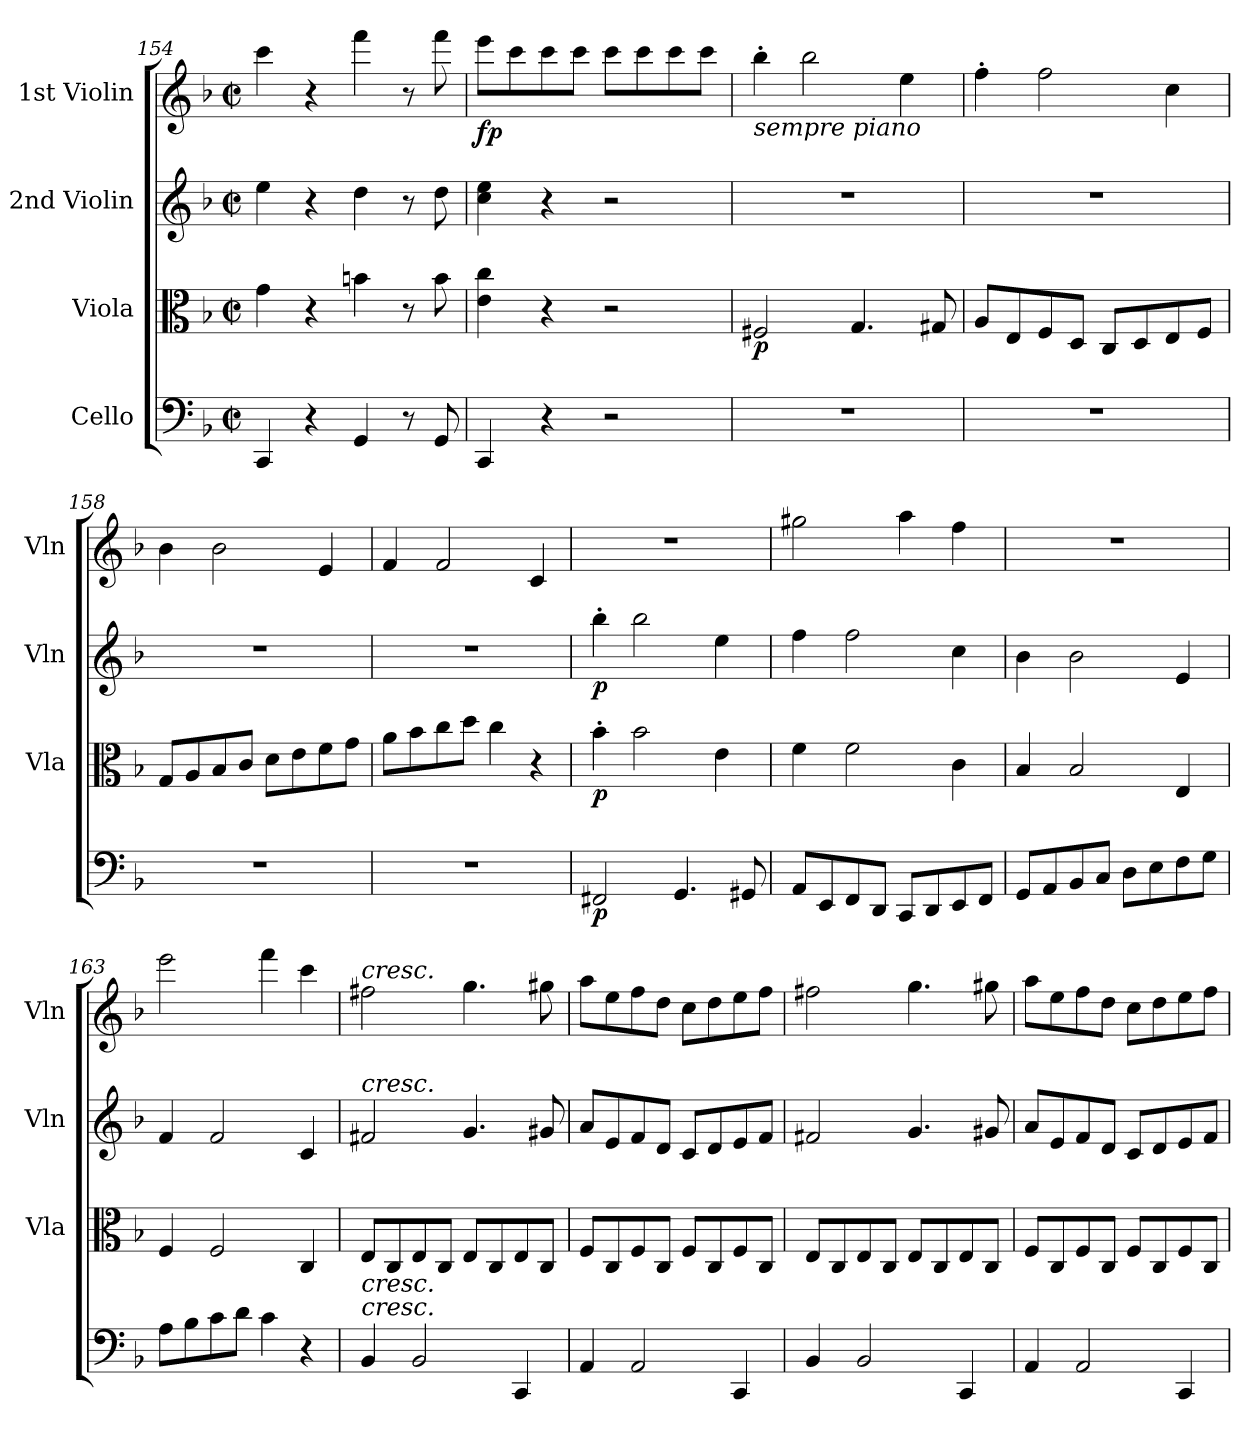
**kern	**dynam	**kern	**dynam	**kern	**dynam	**kern	**dynam
*part4	*part4	*part3	*part3	*part2	*part2	*part1	*part1
*staff4	*staff4	*staff3	*staff3	*staff2	*staff2	*staff1	*staff1
*I"Cello	*	*I"Viola	*	*I"2nd Violin	*	*I"1st Violin	*
*	*	*I'Vla	*	*I'Vln	*	*I'Vln	*
*clefF4	*	*clefC3	*	*clefG2	*	*clefG2	*
*k[b-]	*	*k[b-]	*	*k[b-]	*	*k[b-]	*
*M2/2	*	*M2/2	*	*M2/2	*	*M2/2	*
*met(c|)	*	*met(c|)	*	*met(c|)	*	*met(c|)	*
=154	=154	=154	=154	=154	=154	=154	=154
4CC/	.	4g\	.	4ee\	.	4ccc\	.
4r	.	4r	.	4r	.	4r	.
4GG/	.	4bn\	.	4dd\	.	4fff\	.
8r	.	8r	.	8r	.	8r	.
8GG/	.	8b\	.	8dd\	.	8fff\	.
=155	=155	=155	=155	=155	=155	=155	=155
!	!	!	!	!	!	!	!LO:DY:b
4CC/	.	4e\ 4cc\	.	4cc\ 4ee\	.	8eee\L	fp
.	.	.	.	.	.	8ccc\	.
4r	.	4r	.	4r	.	8ccc\	.
.	.	.	.	.	.	8ccc\J	.
2r	.	2r	.	2r	.	8ccc\L	.
.	.	.	.	.	.	8ccc\	.
.	.	.	.	.	.	8ccc\	.
.	.	.	.	.	.	8ccc\J	.
=156	=156	=156	=156	=156	=156	=156	=156
!	!	!	!	!	!	!LO:TX:b:i:t=sempre piano	!
!	!	!	!LO:DY:b	!	!	!	!
1r	.	2F#X/	p	1r	.	4bb-'\	.
.	.	.	.	.	.	2bb-\	.
.	.	4.G/	.	.	.	.	.
.	.	.	.	.	.	4ee\	.
.	.	8G#X/	.	.	.	.	.
=157	=157	=157	=157	=157	=157	=157	=157
1r	.	8A/L	.	1r	.	4ff'\	.
.	.	8E/	.	.	.	.	.
.	.	8F/	.	.	.	2ff\	.
.	.	8D/J	.	.	.	.	.
.	.	8C/L	.	.	.	.	.
.	.	8D/	.	.	.	.	.
.	.	8E/	.	.	.	4cc\	.
.	.	8F/J	.	.	.	.	.
=158	=158	=158	=158	=158	=158	=158	=158
1r	.	8G/L	.	1r	.	4b-\	.
.	.	8A/	.	.	.	.	.
.	.	8B-/	.	.	.	2b-\	.
.	.	8c/J	.	.	.	.	.
.	.	8d\L	.	.	.	.	.
.	.	8e\	.	.	.	.	.
.	.	8f\	.	.	.	4e/	.
.	.	8g\J	.	.	.	.	.
=159	=159	=159	=159	=159	=159	=159	=159
1r	.	8a\L	.	1r	.	4f/	.
.	.	8b-\	.	.	.	.	.
.	.	8cc\	.	.	.	2f/	.
.	.	8dd\J	.	.	.	.	.
.	.	4cc\	.	.	.	.	.
.	.	4r	.	.	.	4c/	.
=160	=160	=160	=160	=160	=160	=160	=160
!	!LO:DY:b	!	!LO:DY:b	!	!LO:DY:b	!	!
2FF#X/	p	4b-'\	p	4bb-'\	p	1r	.
.	.	2b-\	.	2bb-\	.	.	.
4.GG/	.	.	.	.	.	.	.
.	.	4e\	.	4ee\	.	.	.
8GG#X/	.	.	.	.	.	.	.
=161	=161	=161	=161	=161	=161	=161	=161
8AA/L	.	4f\	.	4ff\	.	2gg#X\	.
8EE/	.	.	.	.	.	.	.
8FF/	.	2f\	.	2ff\	.	.	.
8DD/J	.	.	.	.	.	.	.
8CC/L	.	.	.	.	.	4aa\	.
8DD/	.	.	.	.	.	.	.
8EE/	.	4c\	.	4cc\	.	4ff\	.
8FF/J	.	.	.	.	.	.	.
=162	=162	=162	=162	=162	=162	=162	=162
8GG/L	.	4B-/	.	4b-\	.	1r	.
8AA/	.	.	.	.	.	.	.
8BB-/	.	2B-/	.	2b-\	.	.	.
8C/J	.	.	.	.	.	.	.
8D\L	.	.	.	.	.	.	.
8E\	.	.	.	.	.	.	.
8F\	.	4E/	.	4e/	.	.	.
8G\J	.	.	.	.	.	.	.
=163	=163	=163	=163	=163	=163	=163	=163
8A\L	.	4F/	.	4f/	.	2eee\	.
8B-\	.	.	.	.	.	.	.
8c\	.	2F/	.	2f/	.	.	.
8d\J	.	.	.	.	.	.	.
4c\	.	.	.	.	.	4fff\	.
4r	.	4C/	.	4c/	.	4ccc\	.
=164	=164	=164	=164	=164	=164	=164	=164
!	!	!	!	!	!	!LO:TX:a:i:t=cresc.	!
!	!	!	!	!LO:TX:a:i:t=cresc.	!	!	!
!	!	!LO:TX:b:i:t=cresc.	!	!	!	!	!
!LO:TX:a:i:t=cresc.	!	!	!	!	!	!	!
4BB-/	.	8E/L	.	2f#X/	.	2ff#X\	.
.	.	8C/	.	.	.	.	.
2BB-/	.	8E/	.	.	.	.	.
.	.	8C/J	.	.	.	.	.
.	.	8E/L	.	4.g/	.	4.gg\	.
.	.	8C/	.	.	.	.	.
4CC/	.	8E/	.	.	.	.	.
.	.	8C/J	.	8g#X/	.	8gg#X\	.
=165	=165	=165	=165	=165	=165	=165	=165
4AA/	.	8F/L	.	8a/L	.	8aa\L	.
.	.	8C/	.	8e/	.	8ee\	.
2AA/	.	8F/	.	8f/	.	8ff\	.
.	.	8C/J	.	8d/J	.	8dd\J	.
.	.	8F/L	.	8c/L	.	8cc\L	.
.	.	8C/	.	8d/	.	8dd\	.
4CC/	.	8F/	.	8e/	.	8ee\	.
.	.	8C/J	.	8f/J	.	8ff\J	.
=166	=166	=166	=166	=166	=166	=166	=166
4BB-/	.	8E/L	.	2f#X/	.	2ff#X\	.
.	.	8C/	.	.	.	.	.
2BB-/	.	8E/	.	.	.	.	.
.	.	8C/J	.	.	.	.	.
.	.	8E/L	.	4.g/	.	4.gg\	.
.	.	8C/	.	.	.	.	.
4CC/	.	8E/	.	.	.	.	.
.	.	8C/J	.	8g#X/	.	8gg#X\	.
=167	=167	=167	=167	=167	=167	=167	=167
4AA/	.	8F/L	.	8a/L	.	8aa\L	.
.	.	8C/	.	8e/	.	8ee\	.
2AA/	.	8F/	.	8f/	.	8ff\	.
.	.	8C/J	.	8d/J	.	8dd\J	.
.	.	8F/L	.	8c/L	.	8cc\L	.
.	.	8C/	.	8d/	.	8dd\	.
4CC/	.	8F/	.	8e/	.	8ee\	.
.	.	8C/J	.	8f/J	.	8ff\J	.
=	=	=	=	=	=	=	=
*-	*-	*-	*-	*-	*-	*-	*-
